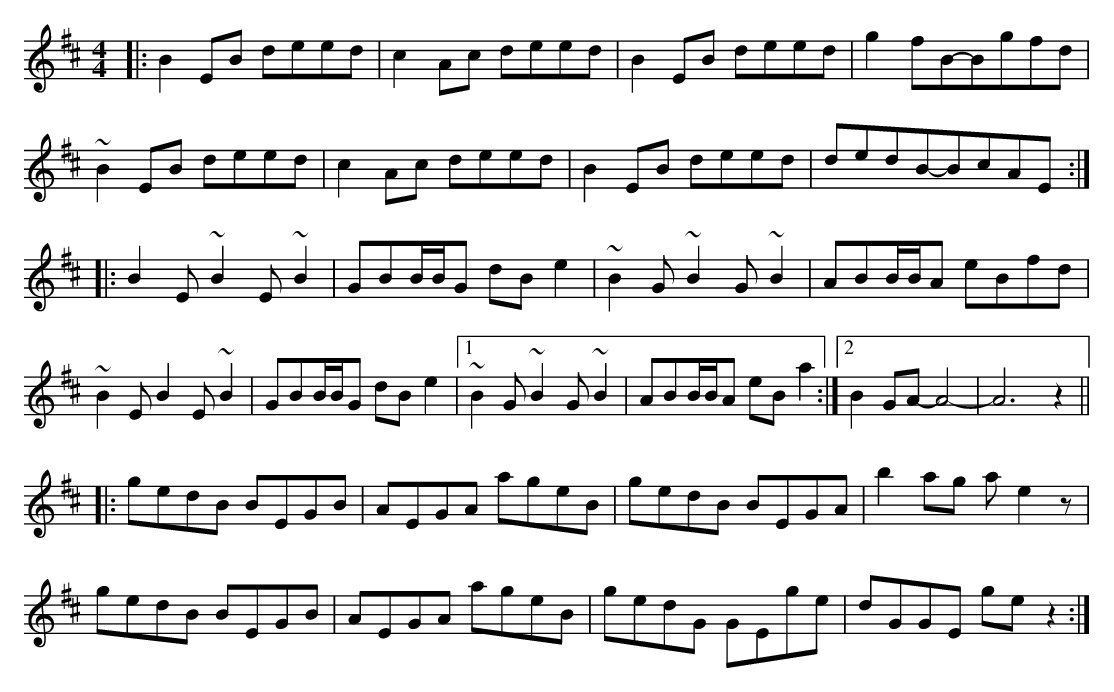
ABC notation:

X:1
M:4/4
K:Edor
|:B2EB deed|c2Ac deed|B2EB deed|g2fB-Bgfd|
~B2EB deed|c2Ac deed|B2EB deed|dedB-BcAE:|
|:B2E~B2E~B2|GBB/B/G dBe2|~B2G~B2G~B2|ABB/B/A eBfd|
~B2EB2E~B2|GBB/B/G dBe2|1 ~B2G~B2G~B2|ABB/B/A eBa2:|2 B2GA-A4-|A6 z2||
|:gedB BEGB|AEGA ageB|gedB BEGA|b2ag ae2z|
gedB BEGB|AEGA ageB|gedG GEge|dGGE gez2:|
